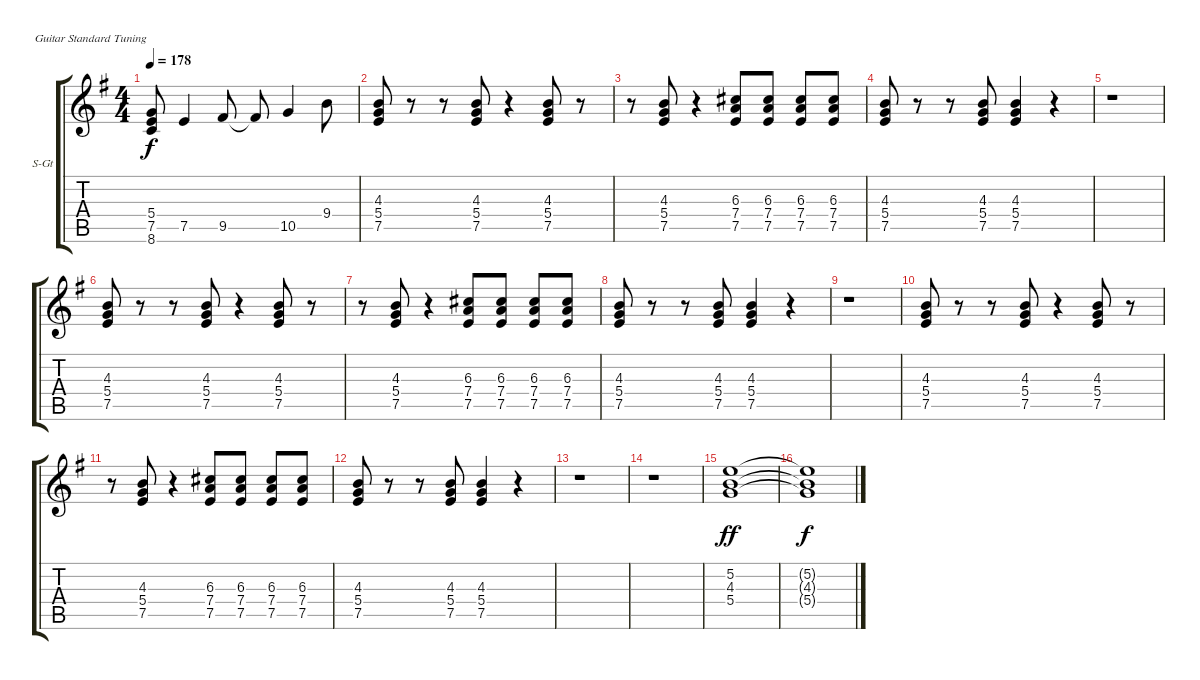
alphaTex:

\bracketExtendMode groupsimilarinstruments
\firstSystemTrackNameOrientation horizontal
\otherSystemsTrackNameOrientation horizontal
\track ("keyboards" "S-Gt") {instrument reedorgan}
\staff {score tabs}
\tuning (E4 B3 G3 D3 A2 E2)
\displaytranspose 12
\ts (4 4)
\tempo 178
\clef g2
\ks eminor
(5.4{t} 7.5{t} 8.6{t}).8{dy f} 7.5.4 9.5.8 9.5{t}.8 10.5.4 9.4.8 |
(4.3 5.4 7.5).8 r.8 r.8 (4.3 5.4 7.5).8 r.4 (4.3 5.4 7.5).8 r.8 |
r.8 (4.3 5.4 7.5).8 r.4 (6.3 7.4 7.5).8 (6.3 7.4 7.5).8 (6.3 7.4 7.5).8 (6.3 7.4 7.5).8 |
(4.3 5.4 7.5).8 r.8 r.8 (4.3 5.4 7.5).8 (4.3 5.4 7.5).4 r.4 |
r.1 |
(4.3 5.4 7.5).8 r.8 r.8 (4.3 5.4 7.5).8 r.4 (4.3 5.4 7.5).8 r.8 |
r.8 (4.3 5.4 7.5).8 r.4 (6.3 7.4 7.5).8 (6.3 7.4 7.5).8 (6.3 7.4 7.5).8 (6.3 7.4 7.5).8 |
(4.3 5.4 7.5).8 r.8 r.8 (4.3 5.4 7.5).8 (4.3 5.4 7.5).4 r.4 |
r.1 |
(4.3 5.4 7.5).8 r.8 r.8 (4.3 5.4 7.5).8 r.4 (4.3 5.4 7.5).8 r.8 |
r.8 (4.3 5.4 7.5).8 r.4 (6.3 7.4 7.5).8 (6.3 7.4 7.5).8 (6.3 7.4 7.5).8 (6.3 7.4 7.5).8 |
(4.3 5.4 7.5).8 r.8 r.8 (4.3 5.4 7.5).8 (4.3 5.4 7.5).4 r.4 |
r.1 |
r.1 |
(5.2 4.3 5.4).1{dy ff} |
(5.2{t} 4.3{t} 5.4{t}).1{dy f}
